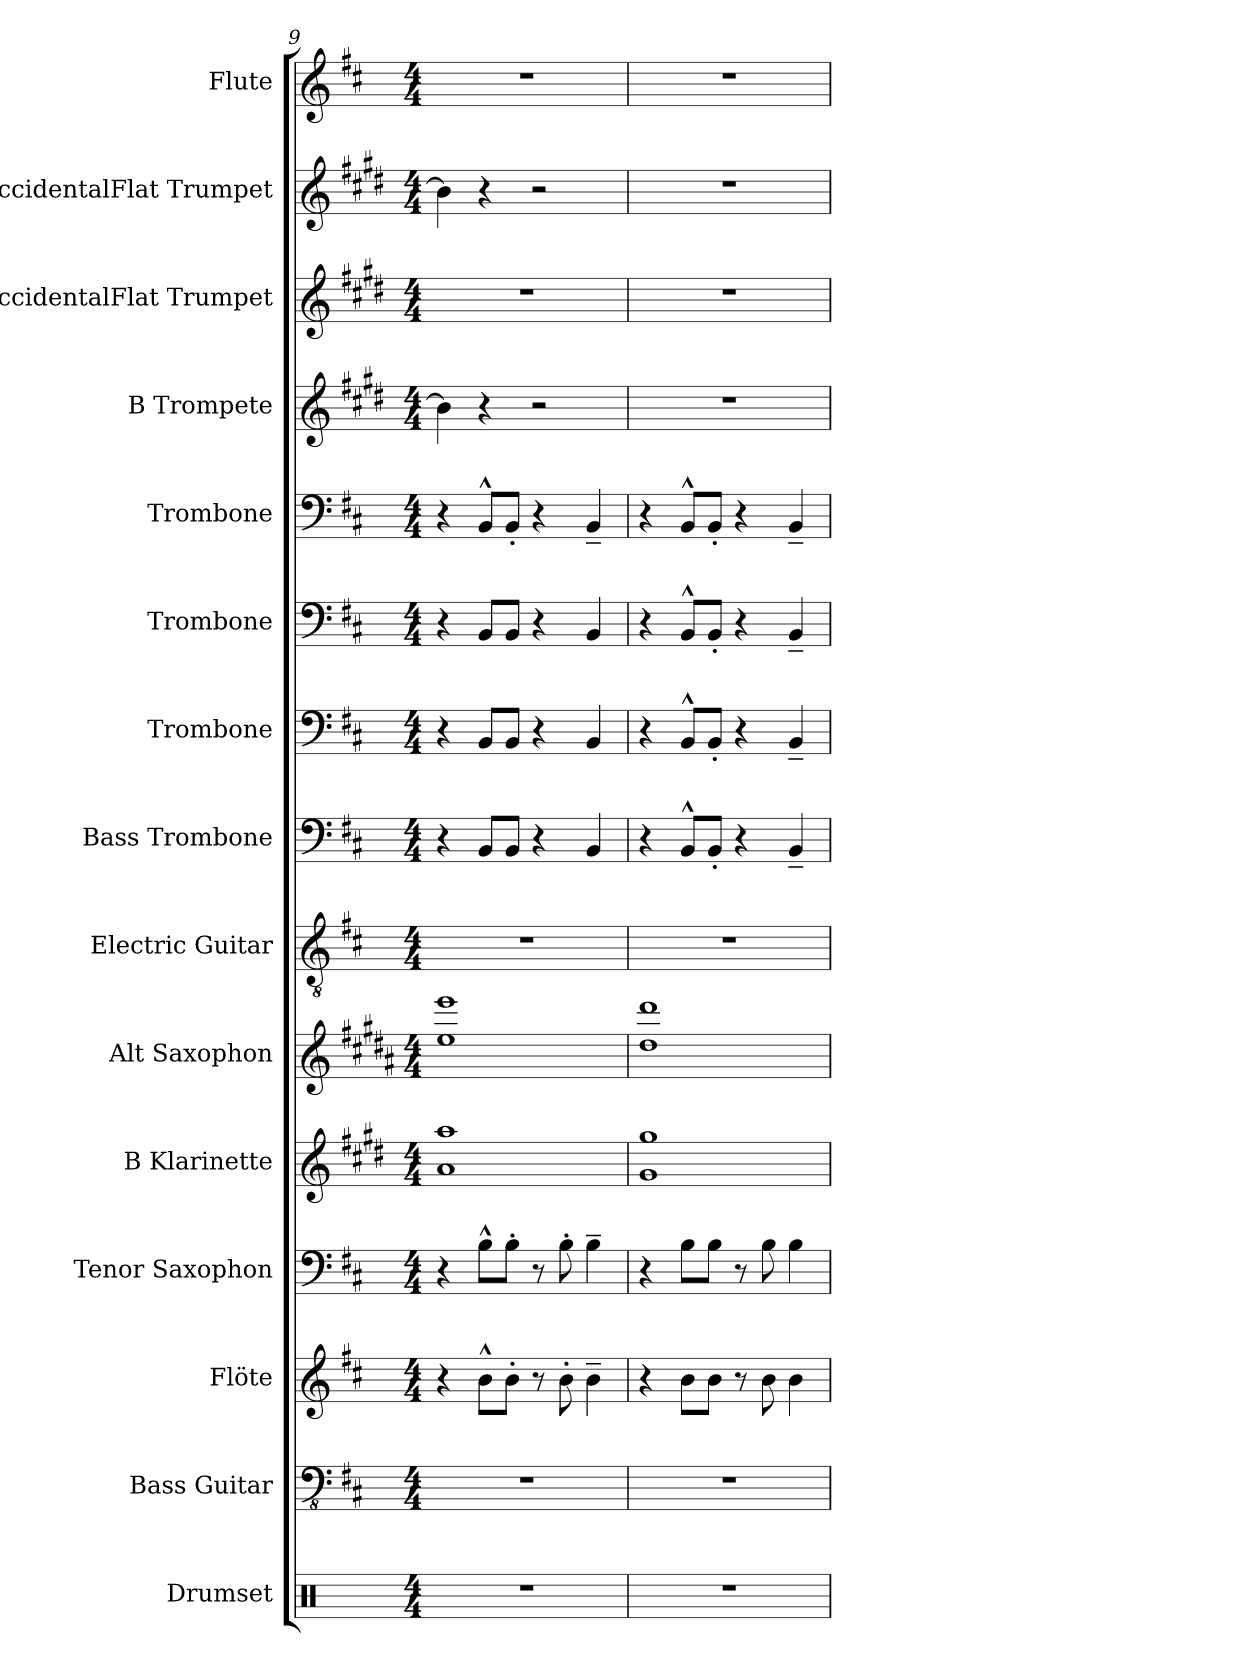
**kern	**kern	**kern	**kern	**kern	**kern	**kern	**kern	**kern	**kern	**kern	**kern	**kern	**kern	**kern
*part15	*part14	*part13	*part12	*part11	*part10	*part9	*part8	*part7	*part6	*part5	*part4	*part3	*part2	*part1
*staff15	*staff14	*staff13	*staff12	*staff11	*staff10	*staff9	*staff8	*staff7	*staff6	*staff5	*staff4	*staff3	*staff2	*staff1
*I"Drumset	*I"Bass Guitar	*I"Flöte	*I"Tenor Saxophon	*I"B Klarinette	*I"Alt Saxophon	*I"Electric Guitar	*I"Bass Trombone	*I"Trombone	*I"Trombone	*I"Trombone	*I"B Trompete	*I"BaccidentalFlat Trumpet	*I"BaccidentalFlat Trumpet	*I"Flute
*I'Drs.	*I'B. Guit.	*I'Fl.	*I'T. Sax.	*I'B Kl.	*I'A. Sax.	*I'El. Guit.	*I'B. Trb.	*I'Trb.	*I'Trb.	*I'Trb.	*I'B Tpt.	*I'BaccidentalFlat Tpt.	*I'BaccidentalFlat Tpt.	*I'Fl.
*clefX	*clefFv4	*clefG2	*clefF4	*clefG2	*clefG2	*clefGv2	*clefF4	*clefF4	*clefF4	*clefF4	*clefG2	*clefG2	*clefG2	*clefG2
*	*	*	*ITrd8c14	*ITrd1c2	*ITrd5c9	*	*	*	*	*	*ITrd1c2	*ITrd1c2	*ITrd1c2	*
*k[]	*k[f#c#]	*k[f#c#]	*k[f#c#]	*k[f#c#]	*k[f#c#]	*k[f#c#]	*k[f#c#]	*k[f#c#]	*k[f#c#]	*k[f#c#]	*k[f#c#]	*k[f#c#]	*k[f#c#]	*k[f#c#]
*M4/4	*M4/4	*M4/4	*M4/4	*M4/4	*M4/4	*M4/4	*M4/4	*M4/4	*M4/4	*M4/4	*M4/4	*M4/4	*M4/4	*M4/4
=9	=9	=9	=9	=9	=9	=9	=9	=9	=9	=9	=9	=9	=9	=9
1r	1r	4r	4r	1g 1gg	1g 1gg	1r	4r	4r	4r	4r	4a\]	1r	4a\]	1r
.	.	8b^^\L	8BB^^\L	.	.	.	8BB/L	8BB/L	8BB/L	8BB^^/L	4r	.	4r	.
.	.	8b'\J	8BB'\J	.	.	.	8BB/J	8BB/J	8BB/J	8BB'/J	.	.	.	.
.	.	8r	8r	.	.	.	4r	4r	4r	4r	2r	.	2r	.
.	.	8b'\	8BB'\	.	.	.	.	.	.	.	.	.	.	.
.	.	4b~\	4BB~\	.	.	.	4BB/	4BB/	4BB/	4BB~/	.	.	.	.
=10	=10	=10	=10	=10	=10	=10	=10	=10	=10	=10	=10	=10	=10	=10
1r	1r	4r	4r	1f# 1ff#	1f# 1ff#	1r	4r	4r	4r	4r	1r	1r	1r	1r
.	.	8b\L	8BB\L	.	.	.	8BB^^/L	8BB^^/L	8BB^^/L	8BB^^/L	.	.	.	.
.	.	8b\J	8BB\J	.	.	.	8BB'/J	8BB'/J	8BB'/J	8BB'/J	.	.	.	.
.	.	8r	8r	.	.	.	4r	4r	4r	4r	.	.	.	.
.	.	8b\	8BB\	.	.	.	.	.	.	.	.	.	.	.
.	.	4b\	4BB\	.	.	.	4BB~/	4BB~/	4BB~/	4BB~/	.	.	.	.
=	=	=	=	=	=	=	=	=	=	=	=	=	=	=
*-	*-	*-	*-	*-	*-	*-	*-	*-	*-	*-	*-	*-	*-	*-
